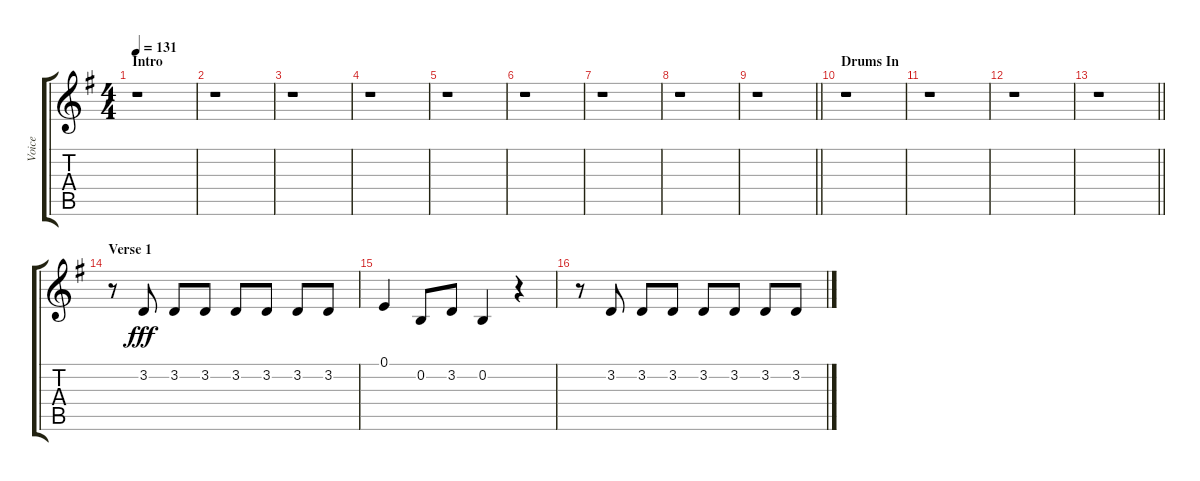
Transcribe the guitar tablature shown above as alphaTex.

\track ("Voice" "Voice") {instrument lead6voice}
\staff {score tabs}
\tuning (E4 B3 G3 D3 A2 E2) {hide}
\ts (4 4)
\section ("" "Intro")
\tempo 131
\clef g2
\ks g
r.1{dy fff instrument lead6voice} |
r.1 |
r.1 |
r.1 |
r.1 |
r.1 |
r.1 |
r.1 |
\barLineRight lightlight
r.1 |
\section ("" "Drums In")
r.1 |
r.1 |
r.1 |
\barLineRight lightlight
r.1 |
\section ("" "Verse 1")
r.8 3.2.8 3.2.8 3.2.8 3.2.8 3.2.8 3.2.8 3.2.8 |
0.1.4 0.2.8 3.2.8 0.2.4 r.4 |
r.8 3.2.8 3.2.8 3.2.8 3.2.8 3.2.8 3.2.8 3.2.8
